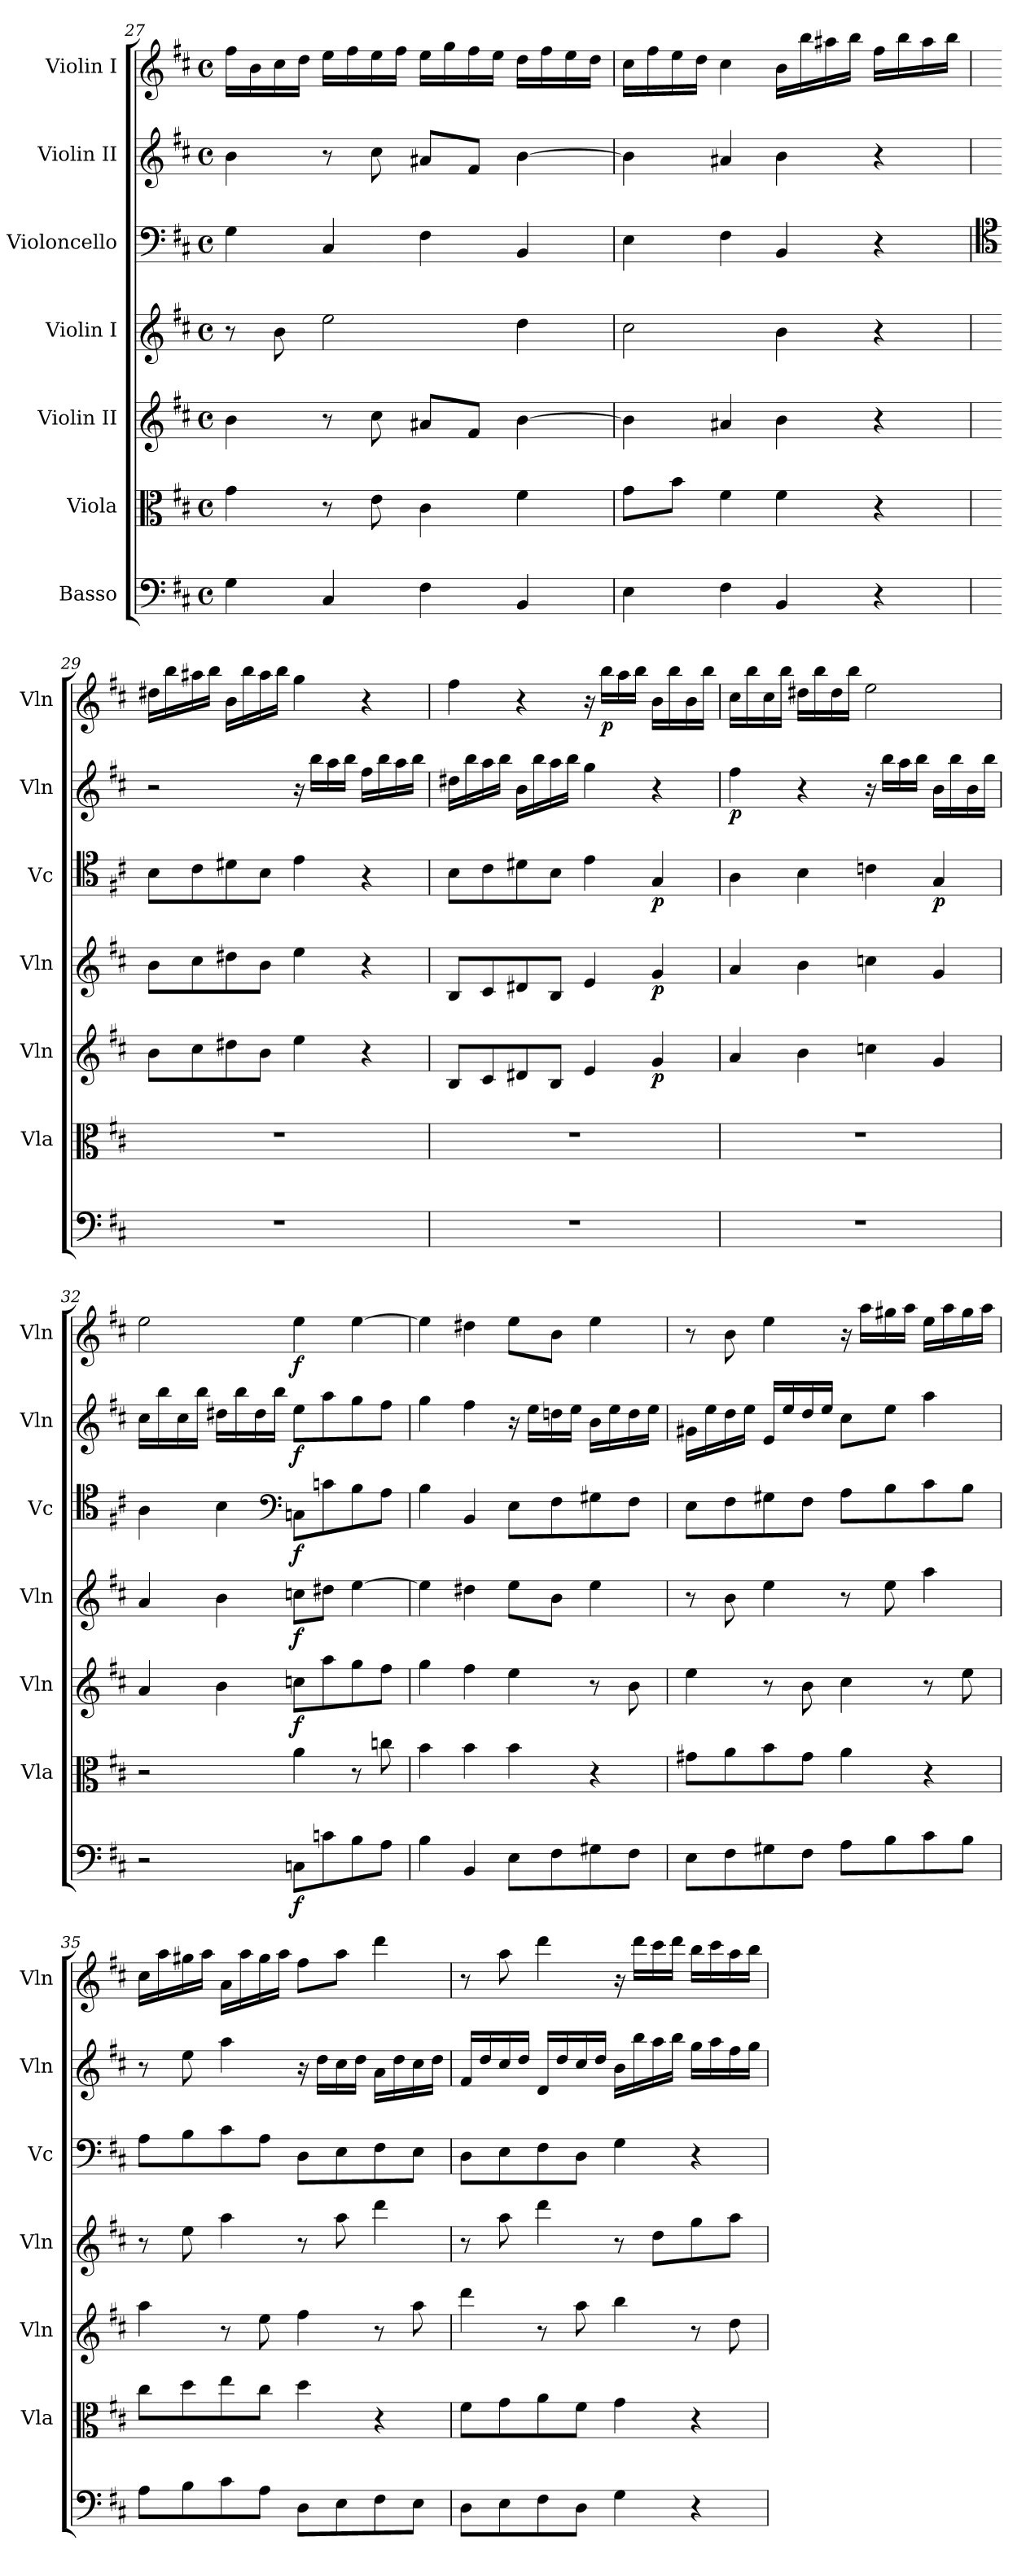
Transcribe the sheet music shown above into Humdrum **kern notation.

**kern	**dynam	**kern	**kern	**dynam	**kern	**dynam	**kern	**dynam	**kern	**dynam	**kern	**dynam
*part7	*part7	*part6	*part5	*part5	*part4	*part4	*part3	*part3	*part2	*part2	*part1	*part1
*staff7	*staff7	*staff6	*staff5	*staff5	*staff4	*staff4	*staff3	*staff3	*staff2	*staff2	*staff1	*staff1
*I"Basso	*	*I"Viola	*I"Violin II	*	*I"Violin I	*	*I"Violoncello	*	*I"Violin II	*	*I"Violin I	*
*	*	*I'Vla	*I'Vln	*	*I'Vln	*	*I'Vc	*	*I'Vln	*	*I'Vln	*
*clefF4	*	*clefC3	*clefG2	*	*clefG2	*	*clefF4	*	*clefG2	*	*clefG2	*
*k[f#c#]	*	*k[f#c#]	*k[f#c#]	*	*k[f#c#]	*	*k[f#c#]	*	*k[f#c#]	*	*k[f#c#]	*
*M4/4	*	*M4/4	*M4/4	*	*M4/4	*	*M4/4	*	*M4/4	*	*M4/4	*
*met(c)	*	*met(c)	*met(c)	*	*met(c)	*	*met(c)	*	*met(c)	*	*met(c)	*
=27	=27	=27	=27	=27	=27	=27	=27	=27	=27	=27	=27	=27
4G\	.	4g\	4b\	.	8r	.	4G\	.	4b\	.	16ff#\LL	.
.	.	.	.	.	.	.	.	.	.	.	16b\	.
.	.	.	.	.	8b\	.	.	.	.	.	16cc#\	.
.	.	.	.	.	.	.	.	.	.	.	16dd\JJ	.
4C#/	.	8r	8r	.	2ee\	.	4C#/	.	8r	.	16ee\LL	.
.	.	.	.	.	.	.	.	.	.	.	16ff#\	.
.	.	8e\	8cc#\	.	.	.	.	.	8cc#\	.	16ee\	.
.	.	.	.	.	.	.	.	.	.	.	16ff#\JJ	.
4F#\	.	4c#\	8a#X/L	.	.	.	4F#\	.	8a#X/L	.	16ee\LL	.
.	.	.	.	.	.	.	.	.	.	.	16gg\	.
.	.	.	8f#/J	.	.	.	.	.	8f#/J	.	16ff#\	.
.	.	.	.	.	.	.	.	.	.	.	16ee\JJ	.
4BB/	.	4f#\	[4b\	.	4dd\	.	4BB/	.	[4b\	.	16dd\LL	.
.	.	.	.	.	.	.	.	.	.	.	16ff#\	.
.	.	.	.	.	.	.	.	.	.	.	16ee\	.
.	.	.	.	.	.	.	.	.	.	.	16dd\JJ	.
!!LO:LB:g=z
=28	=28	=28	=28	=28	=28	=28	=28	=28	=28	=28	=28	=28
4E\	.	8g\L	4b\]	.	2cc#\	.	4E\	.	4b\]	.	16cc#\LL	.
.	.	.	.	.	.	.	.	.	.	.	16ff#\	.
.	.	8b\J	.	.	.	.	.	.	.	.	16ee\	.
.	.	.	.	.	.	.	.	.	.	.	16dd\JJ	.
4F#\	.	4f#\	4a#X/	.	.	.	4F#\	.	4a#X/	.	4cc#\	.
4BB/	.	4f#\	4b\	.	4b\	.	4BB/	.	4b\	.	16b\LL	.
.	.	.	.	.	.	.	.	.	.	.	16bb\	.
.	.	.	.	.	.	.	.	.	.	.	16aa#X\	.
.	.	.	.	.	.	.	.	.	.	.	16bb\JJ	.
4r	.	4r	4r	.	4r	.	4r	.	4r	.	16ff#\LL	.
.	.	.	.	.	.	.	.	.	.	.	16bb\	.
.	.	.	.	.	.	.	.	.	.	.	16aa#\	.
.	.	.	.	.	.	.	.	.	.	.	16bb\JJ	.
=29	=29	=29	=29	=29	=29	=29	=29	=29	=29	=29	=29	=29
*	*	*	*	*	*	*	*clefC4	*	*	*	*	*
1r	.	1r	8b\L	.	8b\L	.	8B\L	.	2r	.	16dd#X\LL	.
.	.	.	.	.	.	.	.	.	.	.	16bb\	.
.	.	.	8cc#\	.	8cc#\	.	8c#\	.	.	.	16aa#X\	.
.	.	.	.	.	.	.	.	.	.	.	16bb\JJ	.
.	.	.	8dd#X\	.	8dd#X\	.	8d#X\	.	.	.	16b\LL	.
.	.	.	.	.	.	.	.	.	.	.	16bb\	.
.	.	.	8b\J	.	8b\J	.	8B\J	.	.	.	16aa#\	.
.	.	.	.	.	.	.	.	.	.	.	16bb\JJ	.
.	.	.	4ee\	.	4ee\	.	4e\	.	16r	.	4gg\	.
.	.	.	.	.	.	.	.	.	16bb\LL	.	.	.
.	.	.	.	.	.	.	.	.	16aa\	.	.	.
.	.	.	.	.	.	.	.	.	16bb\JJ	.	.	.
.	.	.	4r	.	4r	.	4r	.	16ff#\LL	.	4r	.
.	.	.	.	.	.	.	.	.	16bb\	.	.	.
.	.	.	.	.	.	.	.	.	16aa\	.	.	.
.	.	.	.	.	.	.	.	.	16bb\JJ	.	.	.
=30	=30	=30	=30	=30	=30	=30	=30	=30	=30	=30	=30	=30
1r	.	1r	8B/L	.	8B/L	.	8B\L	.	16dd#X\LL	.	4ff#\	.
.	.	.	.	.	.	.	.	.	16bb\	.	.	.
.	.	.	8c#/	.	8c#/	.	8c#\	.	16aa\	.	.	.
.	.	.	.	.	.	.	.	.	16bb\JJ	.	.	.
.	.	.	8d#X/	.	8d#X/	.	8d#X\	.	16b\LL	.	4r	.
.	.	.	.	.	.	.	.	.	16bb\	.	.	.
.	.	.	8B/J	.	8B/J	.	8B\J	.	16aa\	.	.	.
.	.	.	.	.	.	.	.	.	16bb\JJ	.	.	.
.	.	.	4e/	.	4e/	.	4e\	.	4gg\	.	16r	.
!	!	!	!	!	!	!	!	!	!	!	!	!LO:DY:b
.	.	.	.	.	.	.	.	.	.	.	16bb\LL	p
.	.	.	.	.	.	.	.	.	.	.	16aa\	.
.	.	.	.	.	.	.	.	.	.	.	16bb\JJ	.
!	!	!	!	!LO:DY:b	!	!LO:DY:b	!	!LO:DY:b	!	!	!	!
.	.	.	4g/	p	4g/	p	4G/	p	4r	.	16b\LL	.
.	.	.	.	.	.	.	.	.	.	.	16bb\	.
.	.	.	.	.	.	.	.	.	.	.	16b\	.
.	.	.	.	.	.	.	.	.	.	.	16bb\JJ	.
=31	=31	=31	=31	=31	=31	=31	=31	=31	=31	=31	=31	=31
!	!	!	!	!	!	!	!	!	!	!LO:DY:b	!	!
1r	.	1r	4a/	.	4a/	.	4A\	.	4ff#\	p	16cc#\LL	.
.	.	.	.	.	.	.	.	.	.	.	16bb\	.
.	.	.	.	.	.	.	.	.	.	.	16cc#\	.
.	.	.	.	.	.	.	.	.	.	.	16bb\JJ	.
.	.	.	4b\	.	4b\	.	4B\	.	4r	.	16dd#X\LL	.
.	.	.	.	.	.	.	.	.	.	.	16bb\	.
.	.	.	.	.	.	.	.	.	.	.	16dd#\	.
.	.	.	.	.	.	.	.	.	.	.	16bb\JJ	.
.	.	.	4ccn\	.	4ccn\	.	4cn\	.	16r	.	2ee\	.
.	.	.	.	.	.	.	.	.	16bb\LL	.	.	.
.	.	.	.	.	.	.	.	.	16aa\	.	.	.
.	.	.	.	.	.	.	.	.	16bb\JJ	.	.	.
!	!	!	!	!	!	!	!	!LO:DY:b	!	!	!	!
.	.	.	4g/	.	4g/	.	4G/	p	16b\LL	.	.	.
.	.	.	.	.	.	.	.	.	16bb\	.	.	.
.	.	.	.	.	.	.	.	.	16b\	.	.	.
.	.	.	.	.	.	.	.	.	16bb\JJ	.	.	.
!!LO:PB:g=z
=32	=32	=32	=32	=32	=32	=32	=32	=32	=32	=32	=32	=32
2r	.	2r	4a/	.	4a/	.	4A\	.	16cc#\LL	.	2ee\	.
.	.	.	.	.	.	.	.	.	16bb\	.	.	.
.	.	.	.	.	.	.	.	.	16cc#\	.	.	.
.	.	.	.	.	.	.	.	.	16bb\JJ	.	.	.
.	.	.	4b\	.	4b\	.	4B\	.	16dd#X\LL	.	.	.
.	.	.	.	.	.	.	.	.	16bb\	.	.	.
.	.	.	.	.	.	.	.	.	16dd#\	.	.	.
.	.	.	.	.	.	.	.	.	16bb\JJ	.	.	.
*	*	*	*	*	*	*	*clefF4	*	*	*	*	*
!	!LO:DY:b	!	!	!LO:DY:b	!	!LO:DY:b	!	!LO:DY:b	!	!LO:DY:b	!	!LO:DY:b
8Cn\L	f	4a\	8ccn\L	f	8ccn\L	f	8Cn\L	f	8ee\L	f	4ee\	f
8cn\	.	.	8aa\	.	8dd#X\J	.	8cn\	.	8aa\	.	.	.
8B\	.	8r	8gg\	.	[4ee\	.	8B\	.	8gg\	.	[4ee\	.
8A\J	.	8ccn\	8ff#\J	.	.	.	8A\J	.	8ff#\J	.	.	.
=33	=33	=33	=33	=33	=33	=33	=33	=33	=33	=33	=33	=33
4B\	.	4b\	4gg\	.	4ee\]	.	4B\	.	4gg\	.	4ee\]	.
4BB/	.	4b\	4ff#\	.	4dd#X\	.	4BB/	.	4ff#\	.	4dd#X\	.
8E\L	.	4b\	4ee\	.	8ee\L	.	8E\L	.	16r	.	8ee\L	.
.	.	.	.	.	.	.	.	.	16ee\LL	.	.	.
8F#\	.	.	.	.	8b\J	.	8F#\	.	16ddn\	.	8b\J	.
.	.	.	.	.	.	.	.	.	16ee\JJ	.	.	.
8G#X\	.	4r	8r	.	4ee\	.	8G#X\	.	16b\LL	.	4ee\	.
.	.	.	.	.	.	.	.	.	16ee\	.	.	.
8F#\J	.	.	8b\	.	.	.	8F#\J	.	16dd\	.	.	.
.	.	.	.	.	.	.	.	.	16ee\JJ	.	.	.
=34	=34	=34	=34	=34	=34	=34	=34	=34	=34	=34	=34	=34
8E\L	.	8g#X\L	4ee\	.	8r	.	8E\L	.	16g#X\LL	.	8r	.
.	.	.	.	.	.	.	.	.	16ee\	.	.	.
8F#\	.	8a\	.	.	8b\	.	8F#\	.	16dd\	.	8b\	.
.	.	.	.	.	.	.	.	.	16ee\JJ	.	.	.
8G#X\	.	8b\	8r	.	4ee\	.	8G#X\	.	16e/LL	.	4ee\	.
.	.	.	.	.	.	.	.	.	16ee/	.	.	.
8F#\J	.	8g#\J	8b\	.	.	.	8F#\J	.	16dd/	.	.	.
.	.	.	.	.	.	.	.	.	16ee/JJ	.	.	.
8A\L	.	4a\	4cc#\	.	8r	.	8A\L	.	8cc#\L	.	16r	.
.	.	.	.	.	.	.	.	.	.	.	16aa\LL	.
8B\	.	.	.	.	8ee\	.	8B\	.	8ee\J	.	16gg#X\	.
.	.	.	.	.	.	.	.	.	.	.	16aa\JJ	.
8c#\	.	4r	8r	.	4aa\	.	8c#\	.	4aa\	.	16ee\LL	.
.	.	.	.	.	.	.	.	.	.	.	16aa\	.
8B\J	.	.	8ee\	.	.	.	8B\J	.	.	.	16gg#\	.
.	.	.	.	.	.	.	.	.	.	.	16aa\JJ	.
=35	=35	=35	=35	=35	=35	=35	=35	=35	=35	=35	=35	=35
8A\L	.	8cc#\L	4aa\	.	8r	.	8A\L	.	8r	.	16cc#\LL	.
.	.	.	.	.	.	.	.	.	.	.	16aa\	.
8B\	.	8dd\	.	.	8ee\	.	8B\	.	8ee\	.	16gg#X\	.
.	.	.	.	.	.	.	.	.	.	.	16aa\JJ	.
8c#\	.	8ee\	8r	.	4aa\	.	8c#\	.	4aa\	.	16a\LL	.
.	.	.	.	.	.	.	.	.	.	.	16aa\	.
8A\J	.	8cc#\J	8ee\	.	.	.	8A\J	.	.	.	16gg#\	.
.	.	.	.	.	.	.	.	.	.	.	16aa\JJ	.
8D\L	.	4dd\	4ff#\	.	8r	.	8D\L	.	16r	.	8ff#\L	.
.	.	.	.	.	.	.	.	.	16dd\LL	.	.	.
8E\	.	.	.	.	8aa\	.	8E\	.	16cc#\	.	8aa\J	.
.	.	.	.	.	.	.	.	.	16dd\JJ	.	.	.
8F#\	.	4r	8r	.	4ddd\	.	8F#\	.	16a\LL	.	4ddd\	.
.	.	.	.	.	.	.	.	.	16dd\	.	.	.
8E\J	.	.	8aa\	.	.	.	8E\J	.	16cc#\	.	.	.
.	.	.	.	.	.	.	.	.	16dd\JJ	.	.	.
!!LO:LB:g=z
=36	=36	=36	=36	=36	=36	=36	=36	=36	=36	=36	=36	=36
8D\L	.	8f#\L	4ddd\	.	8r	.	8D\L	.	16f#/LL	.	8r	.
.	.	.	.	.	.	.	.	.	16dd/	.	.	.
8E\	.	8g\	.	.	8aa\	.	8E\	.	16cc#/	.	8aa\	.
.	.	.	.	.	.	.	.	.	16dd/JJ	.	.	.
8F#\	.	8a\	8r	.	4ddd\	.	8F#\	.	16d/LL	.	4ddd\	.
.	.	.	.	.	.	.	.	.	16dd/	.	.	.
8D\J	.	8f#\J	8aa\	.	.	.	8D\J	.	16cc#/	.	.	.
.	.	.	.	.	.	.	.	.	16dd/JJ	.	.	.
4G\	.	4g\	4bb\	.	8r	.	4G\	.	16b\LL	.	16r	.
.	.	.	.	.	.	.	.	.	16bb\	.	16ddd\LL	.
.	.	.	.	.	8dd\L	.	.	.	16aa\	.	16ccc#\	.
.	.	.	.	.	.	.	.	.	16bb\JJ	.	16ddd\JJ	.
4r	.	4r	8r	.	8gg\	.	4r	.	16gg\LL	.	16bb\LL	.
.	.	.	.	.	.	.	.	.	16aa\	.	16ccc#\	.
.	.	.	8dd\	.	8aa\J	.	.	.	16ff#\	.	16aa\	.
.	.	.	.	.	.	.	.	.	16gg\JJ	.	16bb\JJ	.
=	=	=	=	=	=	=	=	=	=	=	=	=
*-	*-	*-	*-	*-	*-	*-	*-	*-	*-	*-	*-	*-
